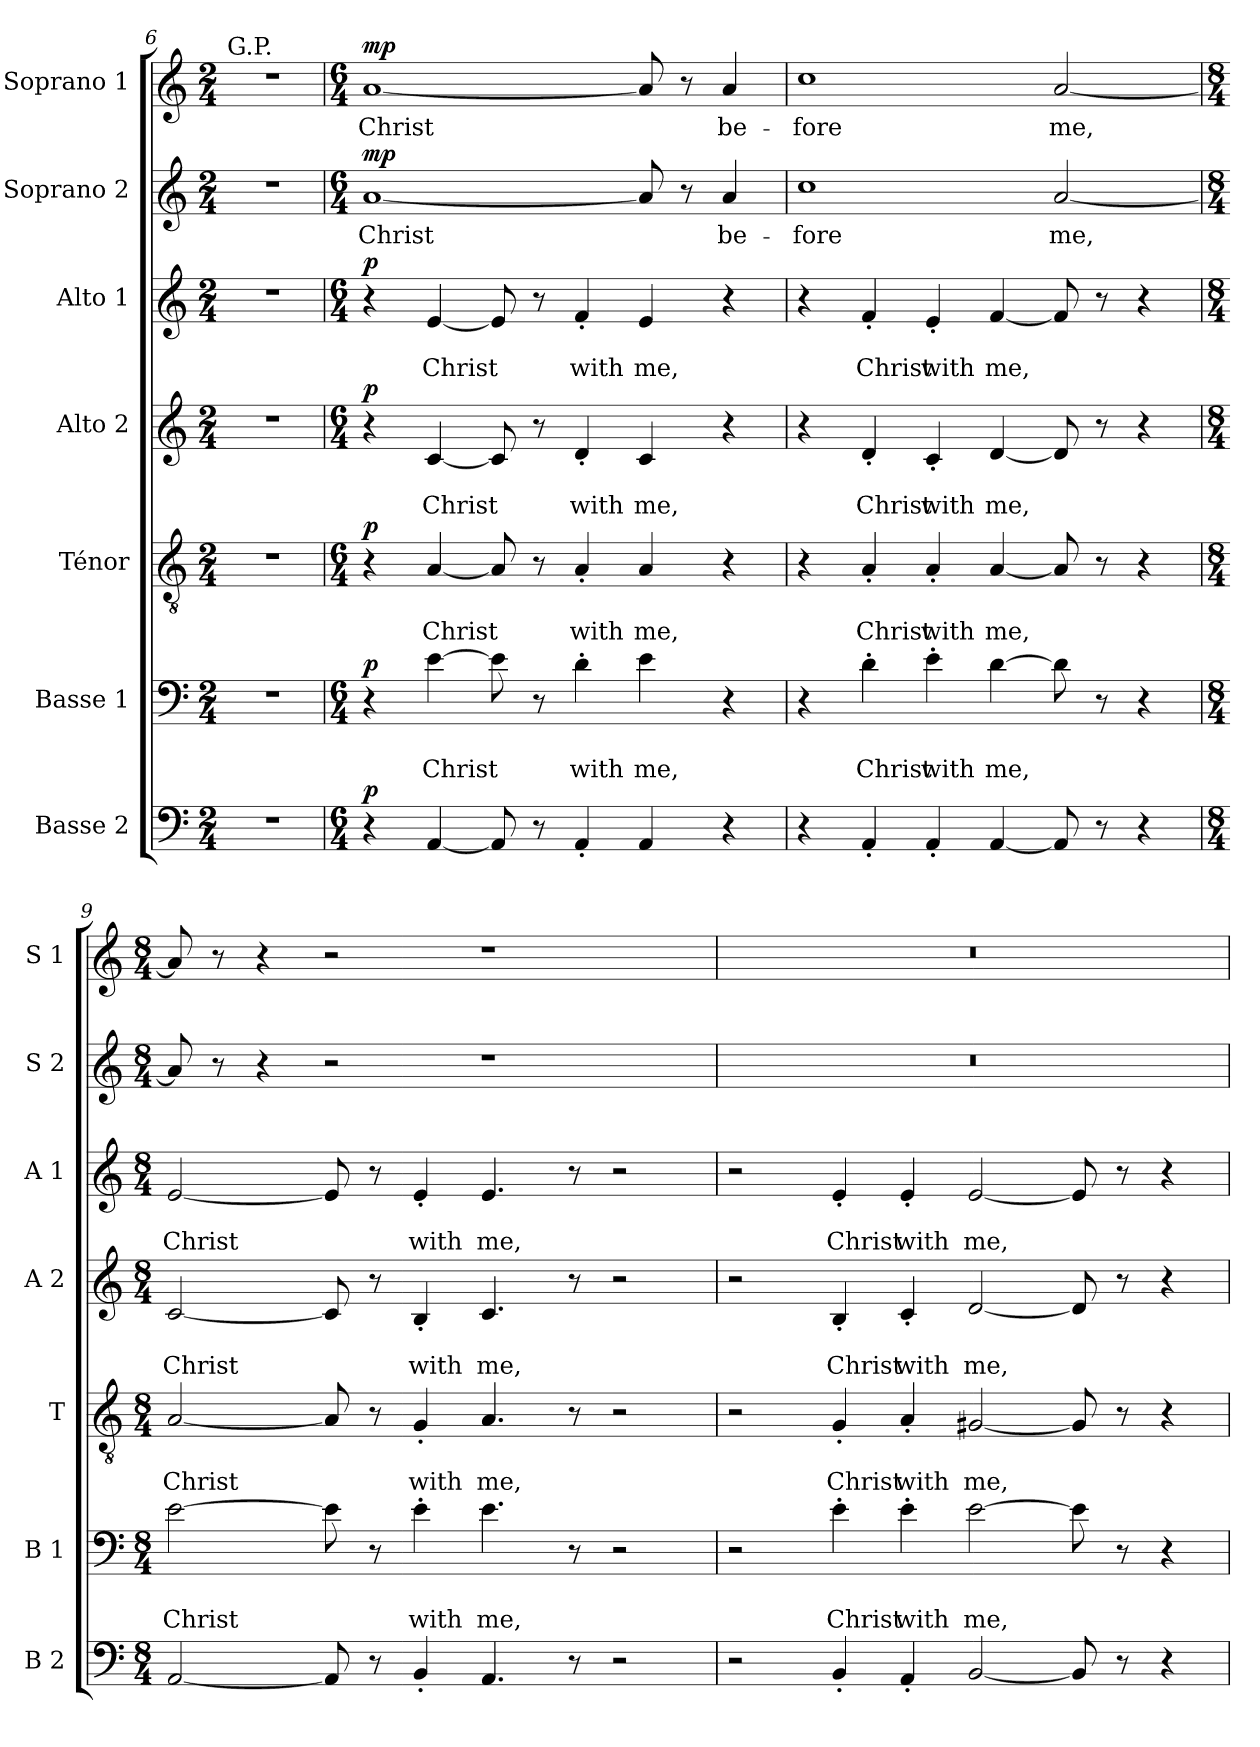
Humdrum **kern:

**kern	**dynam	**kern	**text	**text	**dynam	**kern	**text	**text	**dynam	**kern	**text	**text	**dynam	**kern	**text	**text	**dynam	**kern	**text	**dynam	**kern	**text	**dynam
*part7	*part7	*part6	*part6	*part6	*part6	*part5	*part5	*part5	*part5	*part4	*part4	*part4	*part4	*part3	*part3	*part3	*part3	*part2	*part2	*part2	*part1	*part1	*part1
*staff7	*staff7	*staff6	*staff6	*staff6	*staff6	*staff5	*staff5	*staff5	*staff5	*staff4	*staff4	*staff4	*staff4	*staff3	*staff3	*staff3	*staff3	*staff2	*staff2	*staff2	*staff1	*staff1	*staff1
*I"Basse 2	*	*I"Basse 1	*	*	*	*I"Ténor	*	*	*	*I"Alto 2	*	*	*	*I"Alto 1	*	*	*	*I"Soprano 2	*	*	*I"Soprano 1	*	*
*I'B 2	*	*I'B 1	*	*	*	*I'T	*	*	*	*I'A 2	*	*	*	*I'A 1	*	*	*	*I'S 2	*	*	*I'S 1	*	*
*clefF4	*	*clefF4	*	*	*	*clefGv2	*	*	*	*clefG2	*	*	*	*clefG2	*	*	*	*clefG2	*	*	*clefG2	*	*
*	*	*ITrd12c21	*	*	*	*	*	*	*	*	*	*	*	*	*	*	*	*	*	*	*	*	*
*k[]	*	*k[]	*	*	*	*k[]	*	*	*	*k[]	*	*	*	*k[]	*	*	*	*k[]	*	*	*k[]	*	*
*M2/4	*	*M2/4	*	*	*	*M2/4	*	*	*	*M2/4	*	*	*	*M2/4	*	*	*	*M2/4	*	*	*M2/4	*	*
=6	=6	=6	=6	=6	=6	=6	=6	=6	=6	=6	=6	=6	=6	=6	=6	=6	=6	=6	=6	=6	=6	=6	=6
!	!	!	!	!	!	!	!	!	!	!	!	!	!	!	!	!	!	!	!	!	!LO:TX:a:t=G.P.	!	!
2r	.	2r	.	.	.	2r	.	.	.	2r	.	.	.	2r	.	.	.	2r	.	.	2r	.	.
=7	=7	=7	=7	=7	=7	=7	=7	=7	=7	=7	=7	=7	=7	=7	=7	=7	=7	=7	=7	=7	=7	=7	=7
*M6/4	*	*M6/4	*	*	*	*M6/4	*	*	*	*M6/4	*	*	*	*M6/4	*	*	*	*M6/4	*	*	*M6/4	*	*
!	!LO:DY:a	!	!	!	!LO:DY:a	!	!	!	!LO:DY:a	!	!	!	!LO:DY:a	!	!	!	!LO:DY:a	!	!LO:LY:b	!LO:DY:a	!	!LO:LY:b	!LO:DY:a
4r	p	4r	.	.	p	4r	.	.	p	4r	.	.	p	4r	.	.	p	[1a	Christ	mp	[1a	Christ	mp
!	!	!	!	!LO:LY:b	!	!	!	!LO:LY:b	!	!	!	!LO:LY:b	!	!	!	!LO:LY:b	!	!	!	!	!	!	!
[4AA/	.	[4E\	.	Christ	.	[4A/	.	Christ	.	[4c/	.	Christ	.	[4e/	.	Christ	.	.	.	.	.	.	.
8AA/]	.	8E\]	.	.	.	8A/]	.	.	.	8c/]	.	.	.	8e/]	.	.	.	.	.	.	.	.	.
8r	.	8r	.	.	.	8r	.	.	.	8r	.	.	.	8r	.	.	.	.	.	.	.	.	.
!	!	!	!	!LO:LY:b	!	!	!	!LO:LY:b	!	!	!	!LO:LY:b	!	!	!	!LO:LY:b	!	!	!	!	!	!	!
4AA'/	.	4D'\	.	with	.	4A'/	.	with	.	4d'/	.	with	.	4f'/	.	with	.	.	.	.	.	.	.
!	!	!	!	!LO:LY:b	!	!	!	!LO:LY:b	!	!	!	!LO:LY:b	!	!	!	!LO:LY:b	!	!	!	!	!	!	!
4AA/	.	4E\	.	me,	.	4A/	.	me,	.	4c/	.	me,	.	4e/	.	me,	.	8a/]	.	.	8a/]	.	.
.	.	.	.	.	.	.	.	.	.	.	.	.	.	.	.	.	.	8r	.	.	8r	.	.
!	!	!	!	!	!	!	!	!	!	!	!	!	!	!	!	!	!	!	!LO:LY:b	!	!	!LO:LY:b	!
4r	.	4r	.	.	.	4r	.	.	.	4r	.	.	.	4r	.	.	.	4a/	be-	.	4a/	be-	.
!!LO:PB:g=z
=8	=8	=8	=8	=8	=8	=8	=8	=8	=8	=8	=8	=8	=8	=8	=8	=8	=8	=8	=8	=8	=8	=8	=8
!	!	!	!	!	!	!	!	!	!	!	!	!	!	!	!	!	!	!	!LO:LY:b	!	!	!LO:LY:b	!
4r	.	4r	.	.	.	4r	.	.	.	4r	.	.	.	4r	.	.	.	1cc	-fore	.	1cc	-fore	.
!	!	!	!	!LO:LY:b	!	!	!	!LO:LY:b	!	!	!	!LO:LY:b	!	!	!	!LO:LY:b	!	!	!	!	!	!	!
4AA'/	.	4D'\	.	Christ	.	4A'/	.	Christ	.	4d'/	.	Christ	.	4f'/	.	Christ	.	.	.	.	.	.	.
!	!	!	!	!LO:LY:b	!	!	!	!LO:LY:b	!	!	!	!LO:LY:b	!	!	!	!LO:LY:b	!	!	!	!	!	!	!
4AA'/	.	4E'\	.	with	.	4A'/	.	with	.	4c'/	.	with	.	4e'/	.	with	.	.	.	.	.	.	.
!	!	!	!	!LO:LY:b	!	!	!	!LO:LY:b	!	!	!	!LO:LY:b	!	!	!	!LO:LY:b	!	!	!	!	!	!	!
[4AA/	.	[4D\	.	me,	.	[4A/	.	me,	.	[4d/	.	me,	.	[4f/	.	me,	.	.	.	.	.	.	.
!	!	!	!	!	!	!	!	!	!	!	!	!	!	!	!	!	!	!	!LO:LY:b	!	!	!LO:LY:b	!
8AA/]	.	8D\]	.	.	.	8A/]	.	.	.	8d/]	.	.	.	8f/]	.	.	.	[2a/	me,	.	[2a/	me,	.
8r	.	8r	.	.	.	8r	.	.	.	8r	.	.	.	8r	.	.	.	.	.	.	.	.	.
4r	.	4r	.	.	.	4r	.	.	.	4r	.	.	.	4r	.	.	.	.	.	.	.	.	.
=9	=9	=9	=9	=9	=9	=9	=9	=9	=9	=9	=9	=9	=9	=9	=9	=9	=9	=9	=9	=9	=9	=9	=9
*M8/4	*	*M8/4	*	*	*	*M8/4	*	*	*	*M8/4	*	*	*	*M8/4	*	*	*	*M8/4	*	*	*M8/4	*	*
!	!	!	!	!LO:LY:b	!	!	!	!LO:LY:b	!	!	!	!LO:LY:b	!	!	!	!LO:LY:b	!	!	!	!	!	!	!
[2AA/	.	[2E\	.	Christ	.	[2A/	.	Christ	.	[2c/	.	Christ	.	[2e/	.	Christ	.	8a/]	.	.	8a/]	.	.
.	.	.	.	.	.	.	.	.	.	.	.	.	.	.	.	.	.	8r	.	.	8r	.	.
.	.	.	.	.	.	.	.	.	.	.	.	.	.	.	.	.	.	4r	.	.	4r	.	.
8AA/]	.	8E\]	.	.	.	8A/]	.	.	.	8c/]	.	.	.	8e/]	.	.	.	2r	.	.	2r	.	.
8r	.	8r	.	.	.	8r	.	.	.	8r	.	.	.	8r	.	.	.	.	.	.	.	.	.
!	!	!	!	!LO:LY:b	!	!	!	!LO:LY:b	!	!	!	!LO:LY:b	!	!	!	!LO:LY:b	!	!	!	!	!	!	!
4BB'/	.	4E'\	.	with	.	4G'/	.	with	.	4B'/	.	with	.	4e'/	.	with	.	.	.	.	.	.	.
!	!	!	!	!LO:LY:b	!	!	!	!LO:LY:b	!	!	!	!LO:LY:b	!	!	!	!LO:LY:b	!	!	!	!	!	!	!
4.AA/	.	4.E\	.	me,	.	4.A/	.	me,	.	4.c/	.	me,	.	4.e/	.	me,	.	1r	.	.	1r	.	.
8r	.	8r	.	.	.	8r	.	.	.	8r	.	.	.	8r	.	.	.	.	.	.	.	.	.
2r	.	2r	.	.	.	2r	.	.	.	2r	.	.	.	2r	.	.	.	.	.	.	.	.	.
=10	=10	=10	=10	=10	=10	=10	=10	=10	=10	=10	=10	=10	=10	=10	=10	=10	=10	=10	=10	=10	=10	=10	=10
2r	.	2r	.	.	.	2r	.	.	.	2r	.	.	.	2r	.	.	.	0r	.	.	0r	.	.
!	!	!	!	!LO:LY:b	!	!	!	!LO:LY:b	!	!	!	!LO:LY:b	!	!	!	!LO:LY:b	!	!	!	!	!	!	!
4BB'/	.	4E'\	.	Christ	.	4G'/	.	Christ	.	4B'/	.	Christ	.	4e'/	.	Christ	.	.	.	.	.	.	.
!	!	!	!	!LO:LY:b	!	!	!	!LO:LY:b	!	!	!	!LO:LY:b	!	!	!	!LO:LY:b	!	!	!	!	!	!	!
4AA'/	.	4E'\	.	with	.	4A'/	.	with	.	4c'/	.	with	.	4e'/	.	with	.	.	.	.	.	.	.
!	!	!	!	!LO:LY:b	!	!	!	!LO:LY:b	!	!	!	!LO:LY:b	!	!	!	!LO:LY:b	!	!	!	!	!	!	!
[2BB/	.	[2E\	.	me,	.	[2G#X/	.	me,	.	[2d/	.	me,	.	[2e/	.	me,	.	.	.	.	.	.	.
8BB/]	.	8E\]	.	.	.	8G#/]	.	.	.	8d/]	.	.	.	8e/]	.	.	.	.	.	.	.	.	.
8r	.	8r	.	.	.	8r	.	.	.	8r	.	.	.	8r	.	.	.	.	.	.	.	.	.
4r	.	4r	.	.	.	4r	.	.	.	4r	.	.	.	4r	.	.	.	.	.	.	.	.	.
=	=	=	=	=	=	=	=	=	=	=	=	=	=	=	=	=	=	=	=	=	=	=	=
*-	*-	*-	*-	*-	*-	*-	*-	*-	*-	*-	*-	*-	*-	*-	*-	*-	*-	*-	*-	*-	*-	*-	*-
